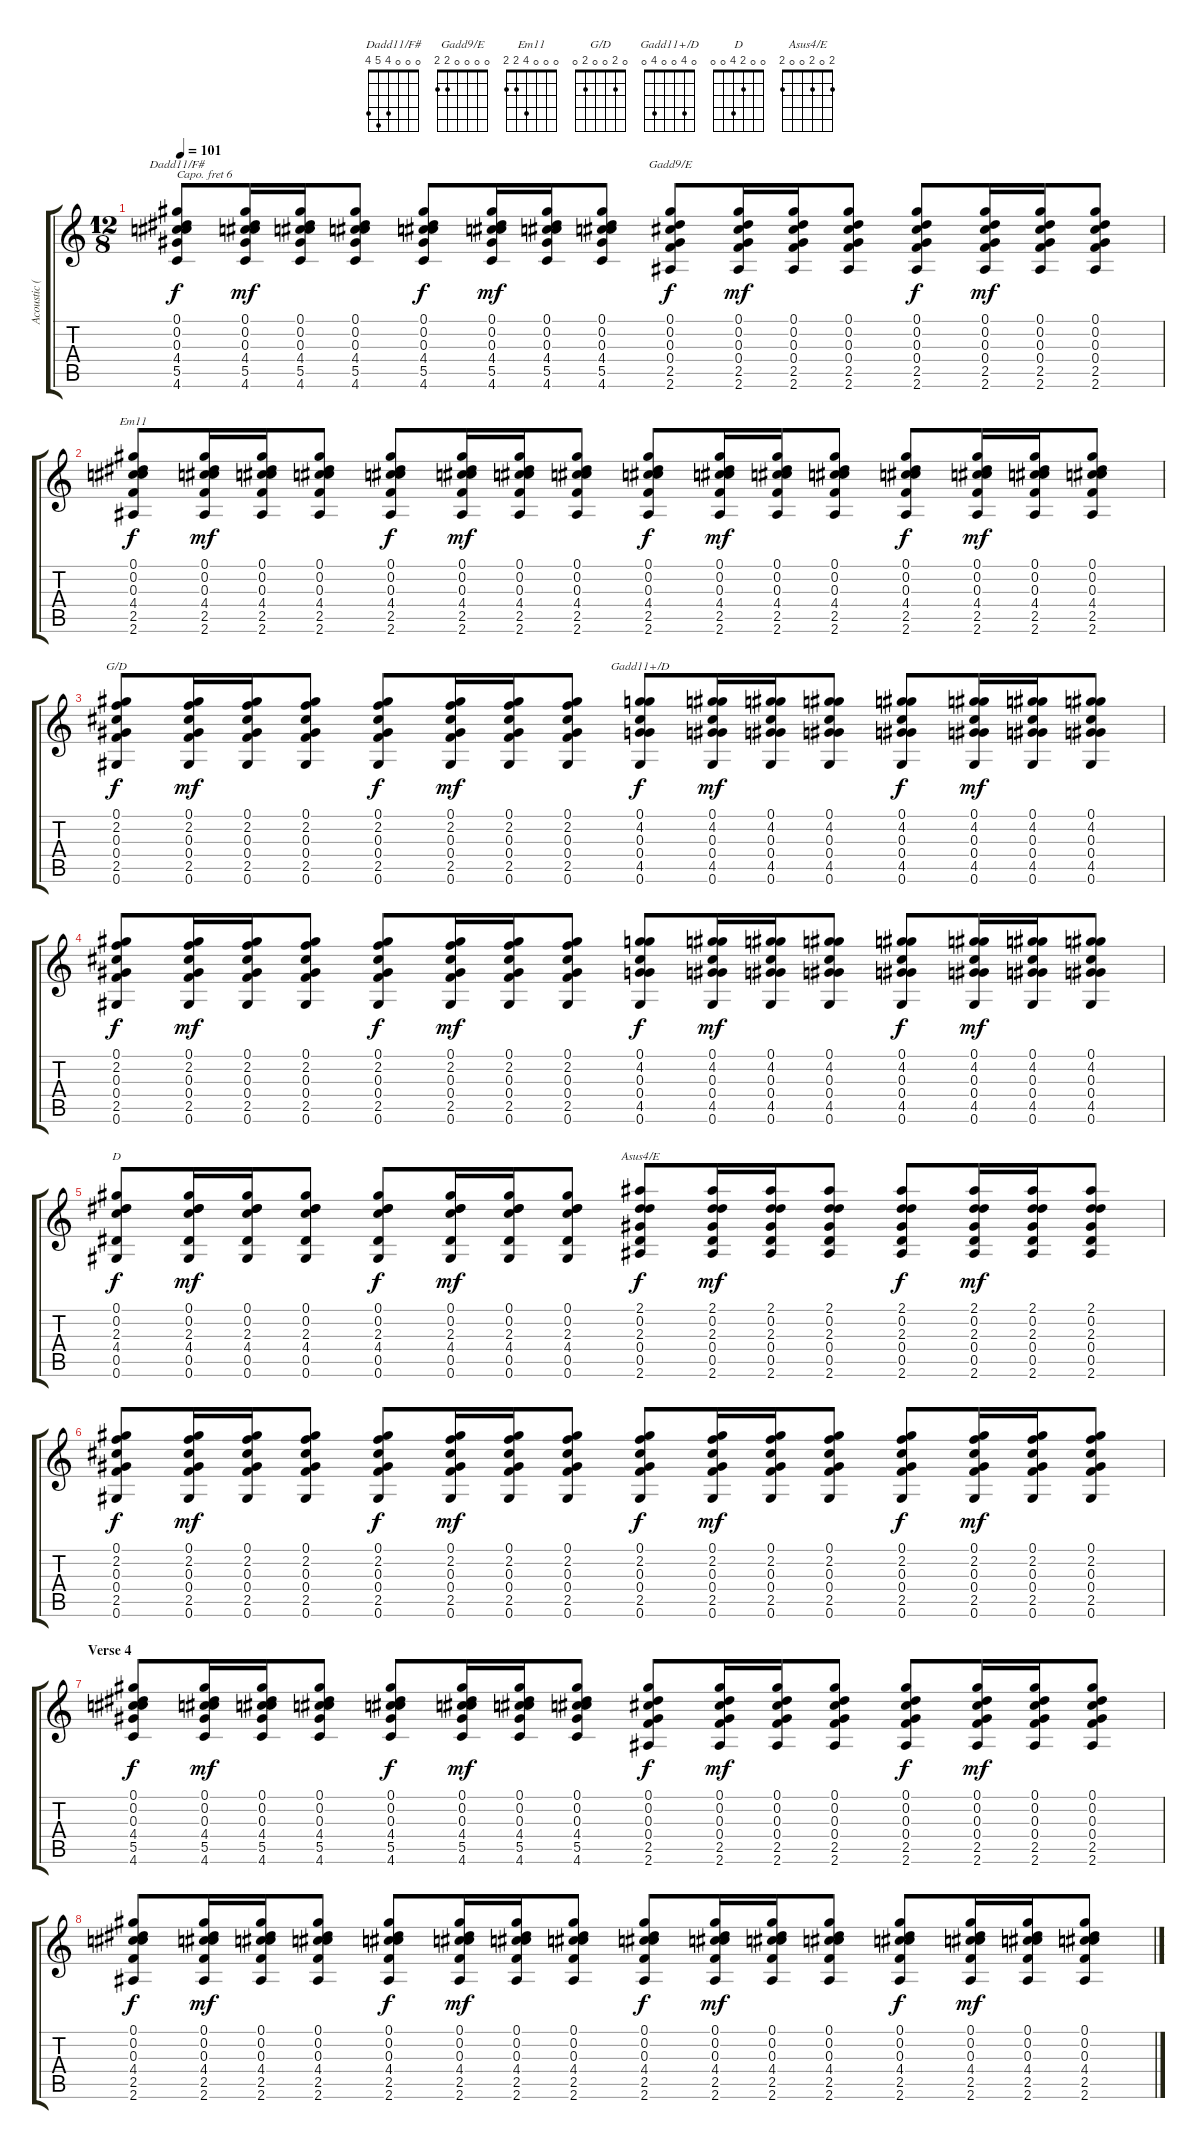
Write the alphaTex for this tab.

\track ("Acoustic (DADGAD, capo 6)" "Acoustic (") {instrument acousticguitarsteel}
\staff {score tabs}
\capo 6
\tuning (D4 A3 G3 D3 A2 D2) {hide}
\chord ("Dadd11/F#" 0 0 0 4 5 4)
\chord ("Gadd9/E" 0 0 0 0 2 2)
\chord ("Em11" 0 0 0 4 2 2)
\chord ("G/D" 0 2 0 0 2 0)
\chord ("Gadd11+/D" 0 4 0 0 4 0)
\chord ("D" 0 0 2 4 0 0)
\chord ("Asus4/E" 2 0 2 0 0 2)
\ts (12 8)
\tempo 101
\clef g2
\ks c
(0.1 0.2 0.3 4.4 5.5 4.6).8{ch "Dadd11/F#" dy f} (0.1 0.2 0.3 4.4 5.5 4.6).16{dy mf} (0.1 0.2 0.3 4.4 5.5 4.6).16 (0.1 0.2 0.3 4.4 5.5 4.6).8 (0.1 0.2 0.3 4.4 5.5 4.6).8{dy f} (0.1 0.2 0.3 4.4 5.5 4.6).16{dy mf} (0.1 0.2 0.3 4.4 5.5 4.6).16 (0.1 0.2 0.3 4.4 5.5 4.6).8 (0.1 0.2 0.3 0.4 2.5 2.6).8{ch "Gadd9/E" dy f} (0.1 0.2 0.3 0.4 2.5 2.6).16{dy mf} (0.1 0.2 0.3 0.4 2.5 2.6).16 (0.1 0.2 0.3 0.4 2.5 2.6).8 (0.1 0.2 0.3 0.4 2.5 2.6).8{dy f} (0.1 0.2 0.3 0.4 2.5 2.6).16{dy mf} (0.1 0.2 0.3 0.4 2.5 2.6).16 (0.1 0.2 0.3 0.4 2.5 2.6).8 |
(0.1 0.2 0.3 4.4 2.5 2.6).8{ch "Em11" dy f} (0.1 0.2 0.3 4.4 2.5 2.6).16{dy mf} (0.1 0.2 0.3 4.4 2.5 2.6).16 (0.1 0.2 0.3 4.4 2.5 2.6).8 (0.1 0.2 0.3 4.4 2.5 2.6).8{dy f} (0.1 0.2 0.3 4.4 2.5 2.6).16{dy mf} (0.1 0.2 0.3 4.4 2.5 2.6).16 (0.1 0.2 0.3 4.4 2.5 2.6).8 (0.1 0.2 0.3 4.4 2.5 2.6).8{dy f} (0.1 0.2 0.3 4.4 2.5 2.6).16{dy mf} (0.1 0.2 0.3 4.4 2.5 2.6).16 (0.1 0.2 0.3 4.4 2.5 2.6).8 (0.1 0.2 0.3 4.4 2.5 2.6).8{dy f} (0.1 0.2 0.3 4.4 2.5 2.6).16{dy mf} (0.1 0.2 0.3 4.4 2.5 2.6).16 (0.1 0.2 0.3 4.4 2.5 2.6).8 |
(0.1 2.2 0.3 0.4 2.5 0.6).8{ch "G/D" dy f} (0.1 2.2 0.3 0.4 2.5 0.6).16{dy mf} (0.1 2.2 0.3 0.4 2.5 0.6).16 (0.1 2.2 0.3 0.4 2.5 0.6).8 (0.1 2.2 0.3 0.4 2.5 0.6).8{dy f} (0.1 2.2 0.3 0.4 2.5 0.6).16{dy mf} (0.1 2.2 0.3 0.4 2.5 0.6).16 (0.1 2.2 0.3 0.4 2.5 0.6).8 (0.1 4.2 0.3 0.4 4.5 0.6).8{ch "Gadd11+/D" dy f} (0.1 4.2 0.3 0.4 4.5 0.6).16{dy mf} (0.1 4.2 0.3 0.4 4.5 0.6).16 (0.1 4.2 0.3 0.4 4.5 0.6).8 (0.1 4.2 0.3 0.4 4.5 0.6).8{dy f} (0.1 4.2 0.3 0.4 4.5 0.6).16{dy mf} (0.1 4.2 0.3 0.4 4.5 0.6).16 (0.1 4.2 0.3 0.4 4.5 0.6).8 |
(0.1 2.2 0.3 0.4 2.5 0.6).8{dy f} (0.1 2.2 0.3 0.4 2.5 0.6).16{dy mf} (0.1 2.2 0.3 0.4 2.5 0.6).16 (0.1 2.2 0.3 0.4 2.5 0.6).8 (0.1 2.2 0.3 0.4 2.5 0.6).8{dy f} (0.1 2.2 0.3 0.4 2.5 0.6).16{dy mf} (0.1 2.2 0.3 0.4 2.5 0.6).16 (0.1 2.2 0.3 0.4 2.5 0.6).8 (0.1 4.2 0.3 0.4 4.5 0.6).8{dy f} (0.1 4.2 0.3 0.4 4.5 0.6).16{dy mf} (0.1 4.2 0.3 0.4 4.5 0.6).16 (0.1 4.2 0.3 0.4 4.5 0.6).8 (0.1 4.2 0.3 0.4 4.5 0.6).8{dy f} (0.1 4.2 0.3 0.4 4.5 0.6).16{dy mf} (0.1 4.2 0.3 0.4 4.5 0.6).16 (0.1 4.2 0.3 0.4 4.5 0.6).8 |
(0.1 0.2 2.3 4.4 0.5 0.6).8{ch "D" dy f} (0.1 0.2 2.3 4.4 0.5 0.6).16{dy mf} (0.1 0.2 2.3 4.4 0.5 0.6).16 (0.1 0.2 2.3 4.4 0.5 0.6).8 (0.1 0.2 2.3 4.4 0.5 0.6).8{dy f} (0.1 0.2 2.3 4.4 0.5 0.6).16{dy mf} (0.1 0.2 2.3 4.4 0.5 0.6).16 (0.1 0.2 2.3 4.4 0.5 0.6).8 (2.1 0.2 2.3 0.4 0.5 2.6).8{ch "Asus4/E" dy f} (2.1 0.2 2.3 0.4 0.5 2.6).16{dy mf} (2.1 0.2 2.3 0.4 0.5 2.6).16 (2.1 0.2 2.3 0.4 0.5 2.6).8 (2.1 0.2 2.3 0.4 0.5 2.6).8{dy f} (2.1 0.2 2.3 0.4 0.5 2.6).16{dy mf} (2.1 0.2 2.3 0.4 0.5 2.6).16 (2.1 0.2 2.3 0.4 0.5 2.6).8 |
(0.1 2.2 0.3 0.4 2.5 0.6).8{dy f} (0.1 2.2 0.3 0.4 2.5 0.6).16{dy mf} (0.1 2.2 0.3 0.4 2.5 0.6).16 (0.1 2.2 0.3 0.4 2.5 0.6).8 (0.1 2.2 0.3 0.4 2.5 0.6).8{dy f} (0.1 2.2 0.3 0.4 2.5 0.6).16{dy mf} (0.1 2.2 0.3 0.4 2.5 0.6).16 (0.1 2.2 0.3 0.4 2.5 0.6).8 (0.1 2.2 0.3 0.4 2.5 0.6).8{dy f} (0.1 2.2 0.3 0.4 2.5 0.6).16{dy mf} (0.1 2.2 0.3 0.4 2.5 0.6).16 (0.1 2.2 0.3 0.4 2.5 0.6).8 (0.1 2.2 0.3 0.4 2.5 0.6).8{dy f} (0.1 2.2 0.3 0.4 2.5 0.6).16{dy mf} (0.1 2.2 0.3 0.4 2.5 0.6).16 (0.1 2.2 0.3 0.4 2.5 0.6).8 |
\section ("" "Verse 4")
(0.1 0.2 0.3 4.4 5.5 4.6).8{dy f} (0.1 0.2 0.3 4.4 5.5 4.6).16{dy mf} (0.1 0.2 0.3 4.4 5.5 4.6).16 (0.1 0.2 0.3 4.4 5.5 4.6).8 (0.1 0.2 0.3 4.4 5.5 4.6).8{dy f} (0.1 0.2 0.3 4.4 5.5 4.6).16{dy mf} (0.1 0.2 0.3 4.4 5.5 4.6).16 (0.1 0.2 0.3 4.4 5.5 4.6).8 (0.1 0.2 0.3 0.4 2.5 2.6).8{dy f} (0.1 0.2 0.3 0.4 2.5 2.6).16{dy mf} (0.1 0.2 0.3 0.4 2.5 2.6).16 (0.1 0.2 0.3 0.4 2.5 2.6).8 (0.1 0.2 0.3 0.4 2.5 2.6).8{dy f} (0.1 0.2 0.3 0.4 2.5 2.6).16{dy mf} (0.1 0.2 0.3 0.4 2.5 2.6).16 (0.1 0.2 0.3 0.4 2.5 2.6).8 |
(0.1 0.2 0.3 4.4 2.5 2.6).8{dy f} (0.1 0.2 0.3 4.4 2.5 2.6).16{dy mf} (0.1 0.2 0.3 4.4 2.5 2.6).16 (0.1 0.2 0.3 4.4 2.5 2.6).8 (0.1 0.2 0.3 4.4 2.5 2.6).8{dy f} (0.1 0.2 0.3 4.4 2.5 2.6).16{dy mf} (0.1 0.2 0.3 4.4 2.5 2.6).16 (0.1 0.2 0.3 4.4 2.5 2.6).8 (0.1 0.2 0.3 4.4 2.5 2.6).8{dy f} (0.1 0.2 0.3 4.4 2.5 2.6).16{dy mf} (0.1 0.2 0.3 4.4 2.5 2.6).16 (0.1 0.2 0.3 4.4 2.5 2.6).8 (0.1 0.2 0.3 4.4 2.5 2.6).8{dy f} (0.1 0.2 0.3 4.4 2.5 2.6).16{dy mf} (0.1 0.2 0.3 4.4 2.5 2.6).16 (0.1 0.2 0.3 4.4 2.5 2.6).8
